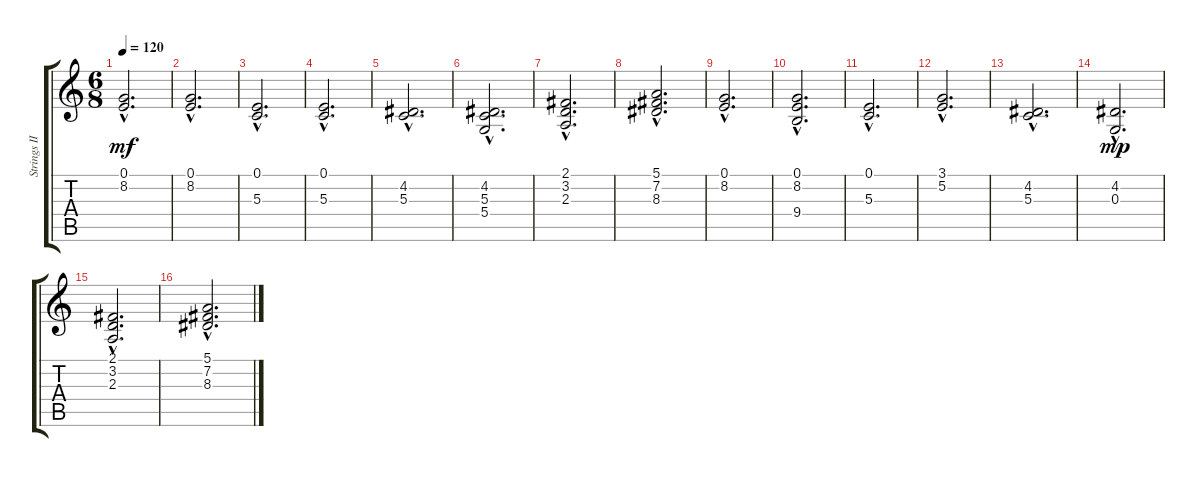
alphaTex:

\track ("Strings III" "Strings II") {instrument lead5charang}
\staff {score tabs}
\tuning (E4 B3 G3 D3 A2 E2) {hide}
\ts (6 8)
\tempo 120
\clef g2
\ks c
(0.1{hac} 8.2{hac}).2{d dy mf} |
(0.1{hac} 8.2{hac}).2{d} |
(0.1{hac} 5.3{hac}).2{d} |
(0.1{hac} 5.3{hac}).2{d} |
(4.2{hac} 5.3{hac}).2{d} |
(4.2{hac} 5.3{hac} 5.4{hac}).2{d} |
(2.1{hac} 3.2{hac} 2.3{hac}).2{d} |
(5.1{hac} 7.2{hac} 8.3{hac}).2{d} |
(0.1{hac} 8.2{hac}).2{d} |
(0.1{hac} 8.2{hac} 9.4{hac}).2{d} |
(0.1{hac} 5.3{hac}).2{d} |
(3.1{hac} 5.2{hac}).2{d} |
(4.2{hac} 5.3{hac}).2{d} |
(4.2{hac} 0.3{hac}).2{d dy mp} |
(2.1{hac} 3.2{hac} 2.3{hac}).2{d} |
(5.1{hac} 7.2{hac} 8.3{hac}).2{d}
